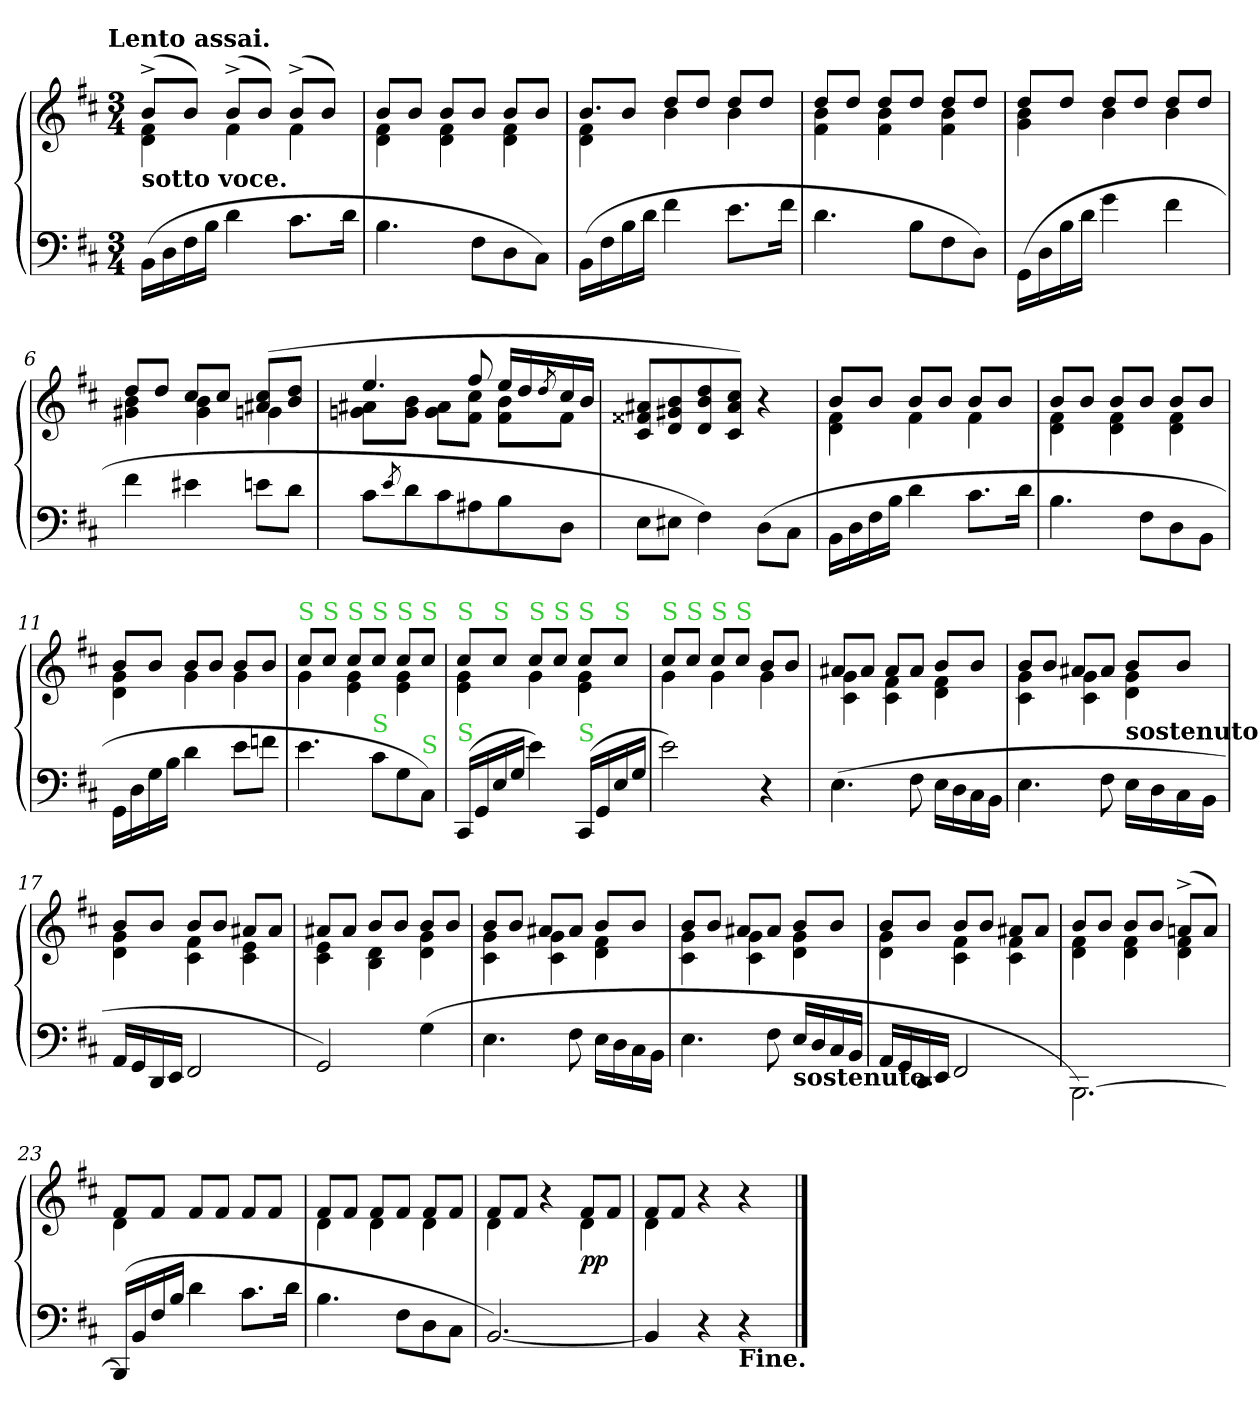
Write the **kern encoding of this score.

**kern	**kern	**dynam
*part1	*part1	*part1
*staff2	*staff1	*staff1/2
*clefF4	*clefG2	*
*k[f#c#]	*k[f#c#]	*
*b:	*b:	*
!!LO:TX:omd:t=Lento assai.
*M3/4	*M3/4	*
*MM48	*MM48	*
=1	=1	=1
*	*^	*
!	!LO:TX:b:B:t=sotto voce.	!	!
(>16BBLL	(>8b^L	4f# 4d	.
16D	.	.	.
16F#	8bJ)	.	.
16BJJ	.	.	.
4d	(>8b^L	4f#	.
.	8bJ)	.	.
8.c#L	(>8b^L	4f#	.
.	8bJ)	.	.
16dJk	.	.	.
=2	=2	=2	=2
4.B	8bL	4f# 4d	.
.	8bJ	.	.
.	8bL	4f# 4d	.
8F#L	8bJ	.	.
8D	8bL	4f# 4d	.
8C#J)	8bJ	.	.
=3	=3	=3	=3
!	!LO:N:vis=4.	!	!
(>16BBLL	8b	4f# 4d	.
16F#	.	.	.
16B	8bJ	.	.
16dJJ	.	.	.
4f#	8ddL	4b	.
.	8ddJ	.	.
8.eL	8ddL	4b	.
.	8ddJ	.	.
16f#Jk	.	.	.
=4	=4	=4	=4
4.d	8ddL	4b 4f#	.
.	8ddJ	.	.
.	8ddL	4b 4f#	.
8BL	8ddJ	.	.
8F#	8ddL	4b 4f#	.
8DJ)	8ddJ	.	.
=5	=5	=5	=5
(>16GGLL	8ddL	4b 4g	.
16D	.	.	.
16B	8ddJ	.	.
16dJJ	.	.	.
4g	8ddL	4b	.
.	8ddJ	.	.
4f#	8ddL	4b	.
.	8ddJ	.	.
=6	=6	=6	=6
4f#	8ddL	4b 4g#X	.
.	8ddJ	.	.
4e#X	8cc#L	4b 4g#	.
.	8cc#J	.	.
8enL	(>8cc# 8a#XL	4gn	.
8dJ	8dd 8bJ	.	.
=7	=7	=7	=7
8c#L	4.ee	8a#X 8gnL	.
8qe/	.	.	.
8d	.	8b 8gJ	.
8c#	.	8a# 8gL	.
8A#X	8ff#	8cc# 8f#J	.
8B	16eeLL	8b 8f#L	.
.	16dd	.	.
.	8qdd/	.	.
8DJ	16cc#	8f#J	.
.	16bJJ	.	.
*	*v	*v	*
=8	=8	=8
8EL	8a#X 8f##X 8c#L	.
8E#XJ	8b 8g#X 8d	.
4F#)	8dd 8b 8d	.
.	8cc# 8a# 8c#J)	.
(>8D\L	4r	.
8C#J	.	.
=9	=9	=9
*	*^	*
16BBLL	8bL	4f# 4d	.
16D	.	.	.
16F#	8bJ	.	.
16BJJ	.	.	.
4d	8bL	4f#	.
.	8bJ	.	.
8.c#L	8bL	4f#	.
.	8bJ	.	.
16dJk	.	.	.
=10	=10	=10	=10
4.B	8bL	4f# 4d	.
.	8bJ	.	.
.	8bL	4f# 4d	.
8F#L	8bJ	.	.
8D	8bL	4f# 4d	.
8BBJ	8bJ	.	.
=11	=11	=11	=11
16GGLL	8bL	4g 4d	.
16D	.	.	.
16G	8bJ	.	.
16BJJ	.	.	.
4d	8bL	4g	.
.	8bJ	.	.
8eL	8bL	4g	.
8fnJ	8bJ	.	.
=12	=12	=12	=12
!	!LO:TX:a:color=limegreen:t=S	!	!
4.e	8cc#L	4g	.
!	!LO:TX:a:color=limegreen:t=S	!	!
.	8cc#J	.	.
!	!LO:TX:a:color=limegreen:t=S	!	!
.	8cc#L	4g 4e	.
!	!LO:TX:a:color=limegreen:t=S	!	!
!LO:TX:a:color=limegreen:t=S	!	!	!
8c#L	8cc#J	.	.
!	!LO:TX:a:color=limegreen:t=S	!	!
8G	8cc#L	4g 4e	.
!	!LO:TX:a:color=limegreen:t=S	!	!
!LO:TX:a:color=limegreen:t=S	!	!	!
8C#J)	8cc#J	.	.
=13	=13	=13	=13
!	!LO:TX:a:color=limegreen:t=S	!	!
!LO:TX:a:color=limegreen:t=S	!	!	!
(>16CC#LL	8cc#L	4g 4e	.
16GG	.	.	.
!	!LO:TX:a:color=limegreen:t=S	!	!
16E	8cc#J	.	.
16GJJ	.	.	.
!	!LO:TX:a:color=limegreen:t=S	!	!
4e)	8cc#L	4g	.
!	!LO:TX:a:color=limegreen:t=S	!	!
.	8cc#J	.	.
!	!LO:TX:a:color=limegreen:t=S	!	!
!LO:TX:a:color=limegreen:t=S	!	!	!
(>16CC#LL	8cc#L	4g 4e	.
16GG	.	.	.
!	!LO:TX:a:color=limegreen:t=S	!	!
16E	8cc#J	.	.
16GJJ	.	.	.
=14	=14	=14	=14
!	!LO:TX:a:color=limegreen:t=S	!	!
2e)	8cc#L	4g	.
!	!LO:TX:a:color=limegreen:t=S	!	!
.	8cc#J	.	.
!	!LO:TX:a:color=limegreen:t=S	!	!
.	8cc#L	4g	.
!	!LO:TX:a:color=limegreen:t=S	!	!
.	8cc#J	.	.
4r	8bL	4g	.
.	8bJ	.	.
=15	=15	=15	=15
(>4.E	8a#XL	4g 4c#	.
.	8a#J	.	.
.	8a#L	4f# 4c#	.
8F#	8a#J	.	.
16E\LL	8bL	4f# 4d	.
16D	.	.	.
16C#	8bJ	.	.
16BBJJ	.	.	.
=16	=16	=16	=16
4.E	8bL	4g 4c#	.
.	8bJ	.	.
.	8a#XL	4g 4c#	.
8F#	8a#J	.	.
!LO:TX:a:B:t=sostenuto.	!	!	!
16E\LL	8bL	4g 4d	.
16D	.	.	.
16C#	8bJ	.	.
16BBJJ	.	.	.
=17	=17	=17	=17
16AALL	8bL	4g 4d	.
16GG	.	.	.
16DD	8bJ	.	.
16EEJJ	.	.	.
2FF#	8bL	4f# 4c#	.
.	8bJ	.	.
.	8a#XL	4e 4c#	.
.	8a#J	.	.
=18	=18	=18	=18
2GG)	8a#XL	4e 4c#	.
.	8a#J	.	.
.	8bL	4d 4B	.
.	8bJ	.	.
(>4G	8bL	4g 4d	.
.	8bJ	.	.
=19	=19	=19	=19
4.E	8bL	4g 4c#	.
.	8bJ	.	.
.	8a#XL	4g 4c#	.
8F#	8a#J	.	.
16E\LL	8bL	4f# 4d	.
16D	.	.	.
16C#	8bJ	.	.
16BBJJ	.	.	.
=20	=20	=20	=20
4.E	8bL	4g 4c#	.
.	8bJ	.	.
.	8a#XL	4g 4c#	.
8F#	8a#J	.	.
!LO:TX:b:B:t=sostenuto.	!	!	!
16E/LL	8bL	4g 4d	.
16D	.	.	.
16C#	8bJ	.	.
16BBJJ	.	.	.
=21	=21	=21	=21
16AALL	8bL	4g 4d	.
16GG	.	.	.
16DD	8bJ	.	.
16EEJJ	.	.	.
2FF#	8bL	4f# 4c#	.
.	8bJ	.	.
.	8a#XL	4f# 4c#	.
.	8a#J	.	.
=22	=22	=22	=22
[2.BBB\)	8bL	4f# 4d	.
.	8bJ	.	.
.	8bL	4f# 4d	.
.	8bJ	.	.
.	(>8an^L	4f# 4d	.
.	8aJ)	.	.
=23	=23	=23	=23
(>16BBBLL]	8f#L	4d	.
16BB	.	.	.
16F#	8f#J	.	.
16BJJ	.	.	.
4d	8f#L	2ryy	.
.	8f#J	.	.
8.c#L	8f#L	.	.
.	8f#J	.	.
16dJk	.	.	.
=24	=24	=24	=24
4.B	8f#L	4d	.
.	8f#J	.	.
.	8f#L	4d	.
8F#L	8f#J	.	.
8D	8f#L	4d	.
8C#J	8f#J	.	.
=25	=25	=25	=25
[2.BB)	8f#L	4d	.
.	8f#J	.	.
.	4r	4ryy	.
.	8f#L	4d	pp
.	8f#J	.	.
=26	=26	=26	=26
4BB]	8f#L	4d	.
.	8f#J	.	.
4r	4r	4ryy	.
!LO:TX:b:B:t=Fine.	!	!	!
4r	4r	4ryy	.
*	*v	*v	*
==	==	==
*-	*-	*-
